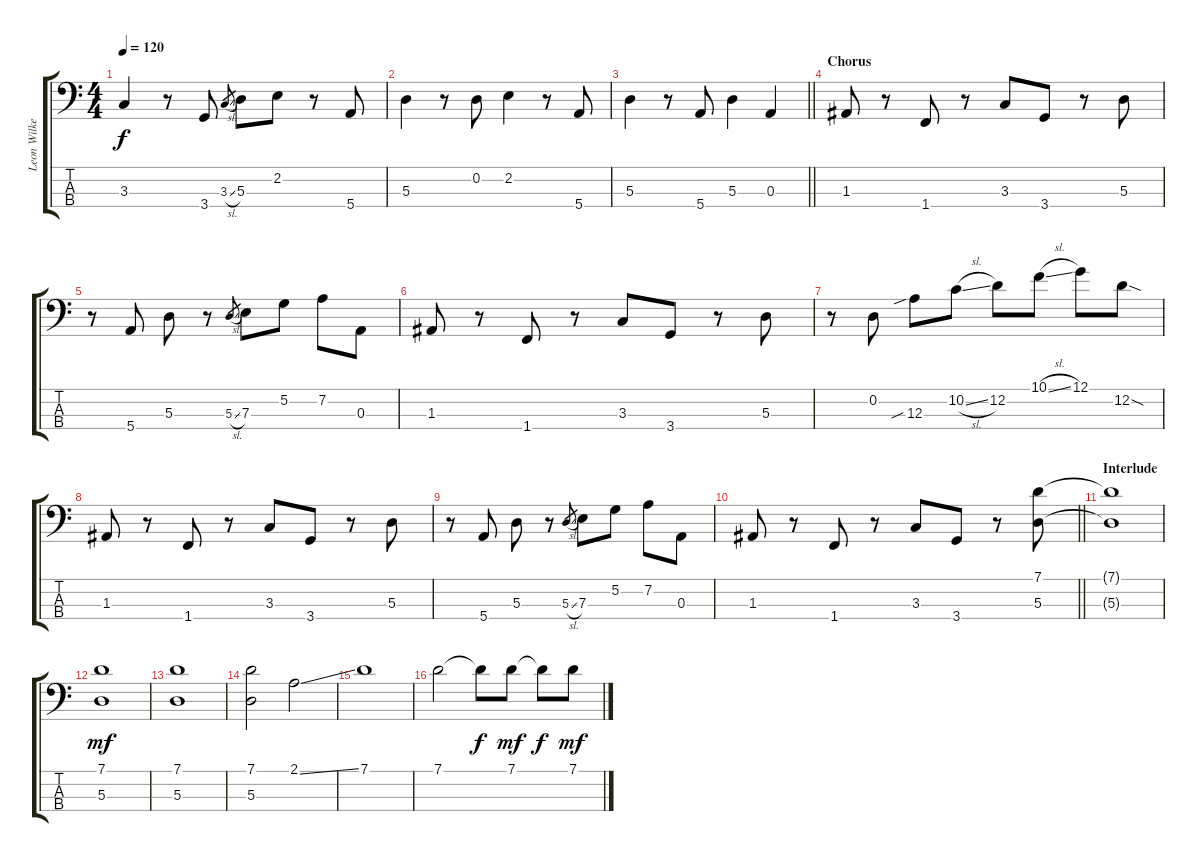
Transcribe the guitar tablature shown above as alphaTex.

\track ("Leon Wilkeson (Bass Guitar)" "Leon Wilke") {instrument electricbasspick}
\staff {score tabs}
\tuning (G2 D2 A1 E1) {hide}
\ts (4 4)
\tempo 120
\clef f4
\ks c
3.3.4{dy f} r.8 3.4.8 3.3{sl}.8{gr} 5.3.8 2.2.8 r.8 5.4.8 |
5.3.4 r.8 0.2.8 2.2.4 r.8 5.4.8 |
\barLineRight lightlight
5.3.4 r.8 5.4.8 5.3.4 0.3.4 |
\section ("" "Chorus")
1.3.8 r.8 1.4.8 r.8 3.3.8 3.4.8 r.8 5.3.8 |
r.8 5.4.8 5.3.8 r.8 5.3{sl}.8{gr} 7.3.8 5.2.8 7.2.8 0.3.8 |
1.3.8 r.8 1.4.8 r.8 3.3.8 3.4.8 r.8 5.3.8 |
r.8 0.2.8 12.3{sib}.8 10.2{sl}.8 12.2.8 10.1{sl}.8 12.1.8 12.2{sod}.8 |
1.3.8 r.8 1.4.8 r.8 3.3.8 3.4.8 r.8 5.3.8 |
r.8 5.4.8 5.3.8 r.8 5.3{sl}.8{gr} 7.3.8 5.2.8 7.2.8 0.3.8 |
\barLineRight lightlight
1.3.8 r.8 1.4.8 r.8 3.3.8 3.4.8 r.8 (7.1 5.3).8 |
\section ("" "Interlude")
(7.1{t} 5.3{t}).1 |
(7.1 5.3).1{dy mf} |
(7.1 5.3).1 |
(7.1 5.3).2 2.1{ss}.2 |
7.1.1 |
7.1.2 7.1{t}.8{dy f} 7.1.8{dy mf} 7.1{t}.8{dy f} 7.1.8{dy mf}
